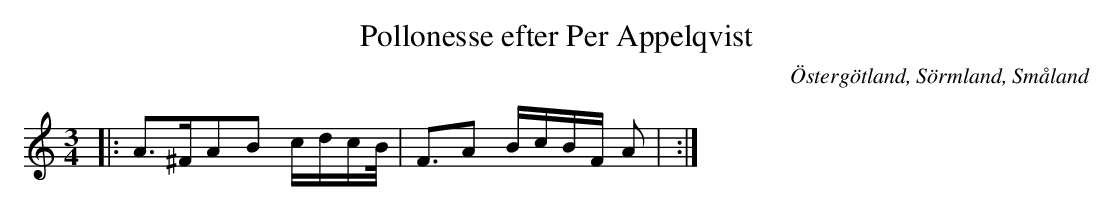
X:1
T:Pollonesse efter Per Appelqvist
O:Östergötland, Sörmland, Småland
M:3/4
L:1/8
K:Notboken finns hos Södermanlands Spelmansförbund och är digitalt publicerad. Den har försetts med nummer 12.
|: A>^FAB c/2d/2c/2B/2 < | FA B/2c/2B/2F/2 A | :|
